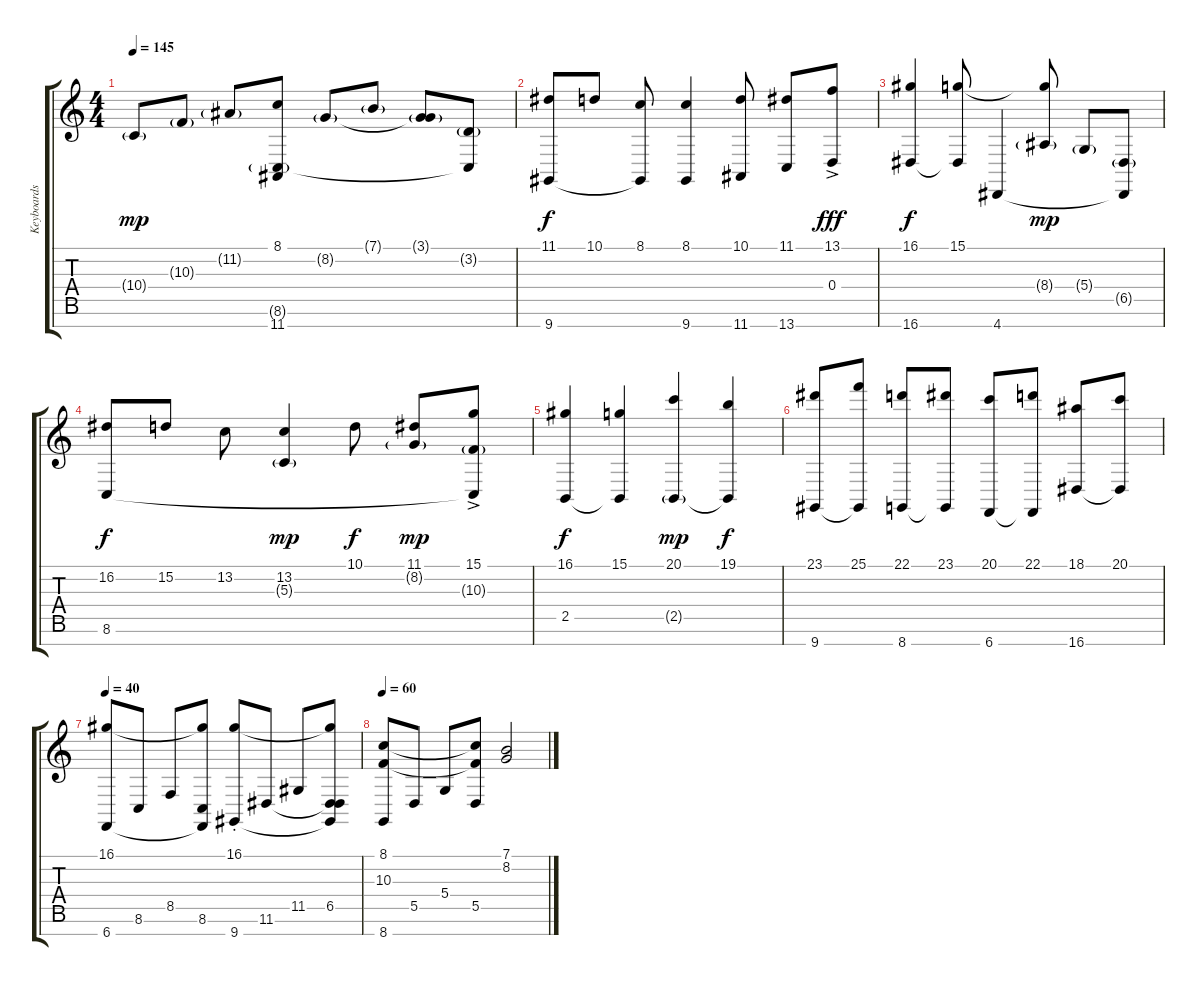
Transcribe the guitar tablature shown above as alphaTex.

\track ("Keyboards" "Keyboards") {instrument acousticgrandpiano}
\staff {score tabs}
\tuning (E4 B3 G3 D3 A2 E2 B1) {hide}
\ts (4 4)
\tempo 145
\clef g2
\ks c
10.4{g}.8{dy mp} 10.3{g}.8 11.2{g}.8 (8.1 8.6{g} 11.7{t}).8 8.2{g}.8 7.1{g}.8 (3.1{g} 8.2{t}).8 (3.2{g} 8.6{t}).8 |
(11.1 9.7).8{dy f} 10.1.8 (8.1 9.7{t}).8 (8.1 9.7).4 (10.1 11.7).8 (11.1 13.7).8 (13.1{ac} 0.4).8{dy fff} |
(16.1 16.7).4{dy f} (15.1 16.7{t}).8 4.7.4 (15.1{t} 8.4{g}).8{dy mp} 5.4{g}.8 (6.5{g} 4.7{t}).8 |
(16.2 8.6).8{dy f} 15.2.8 13.2.8 (13.2 5.3{g}).4{dy mp} 10.1.8{dy f} (11.1 8.2{g}).8{dy mp} (15.1{ac} 10.3{g} 8.6{t}).8 |
(16.1 2.5).4{dy f} (15.1 2.5{t}).4 (20.1 2.5{g}).4{dy mp} (19.1 2.5{t}).4{dy f} |
(23.1 9.7).8 (25.1 9.7{t}).8 (22.1 8.7).8 (23.1 8.7{t}).8 (20.1 6.7).8 (22.1 6.7{t}).8 (18.1 16.7).8 (20.1 16.7{t}).8 |
\tempo 40
(16.1 6.7).8 8.6.8 8.5.8 (16.1{t} 8.6 6.7{t}).8 (16.1{st} 9.7).8 11.6.8 11.5.8 (16.1{t} 6.5 11.6{t} 9.7{t}).8 |
\tempo 60
(8.1 10.3 8.7).8 5.5.8 5.4.8 (8.1{t} 10.3{t} 5.5).8 (7.1 8.2).2
